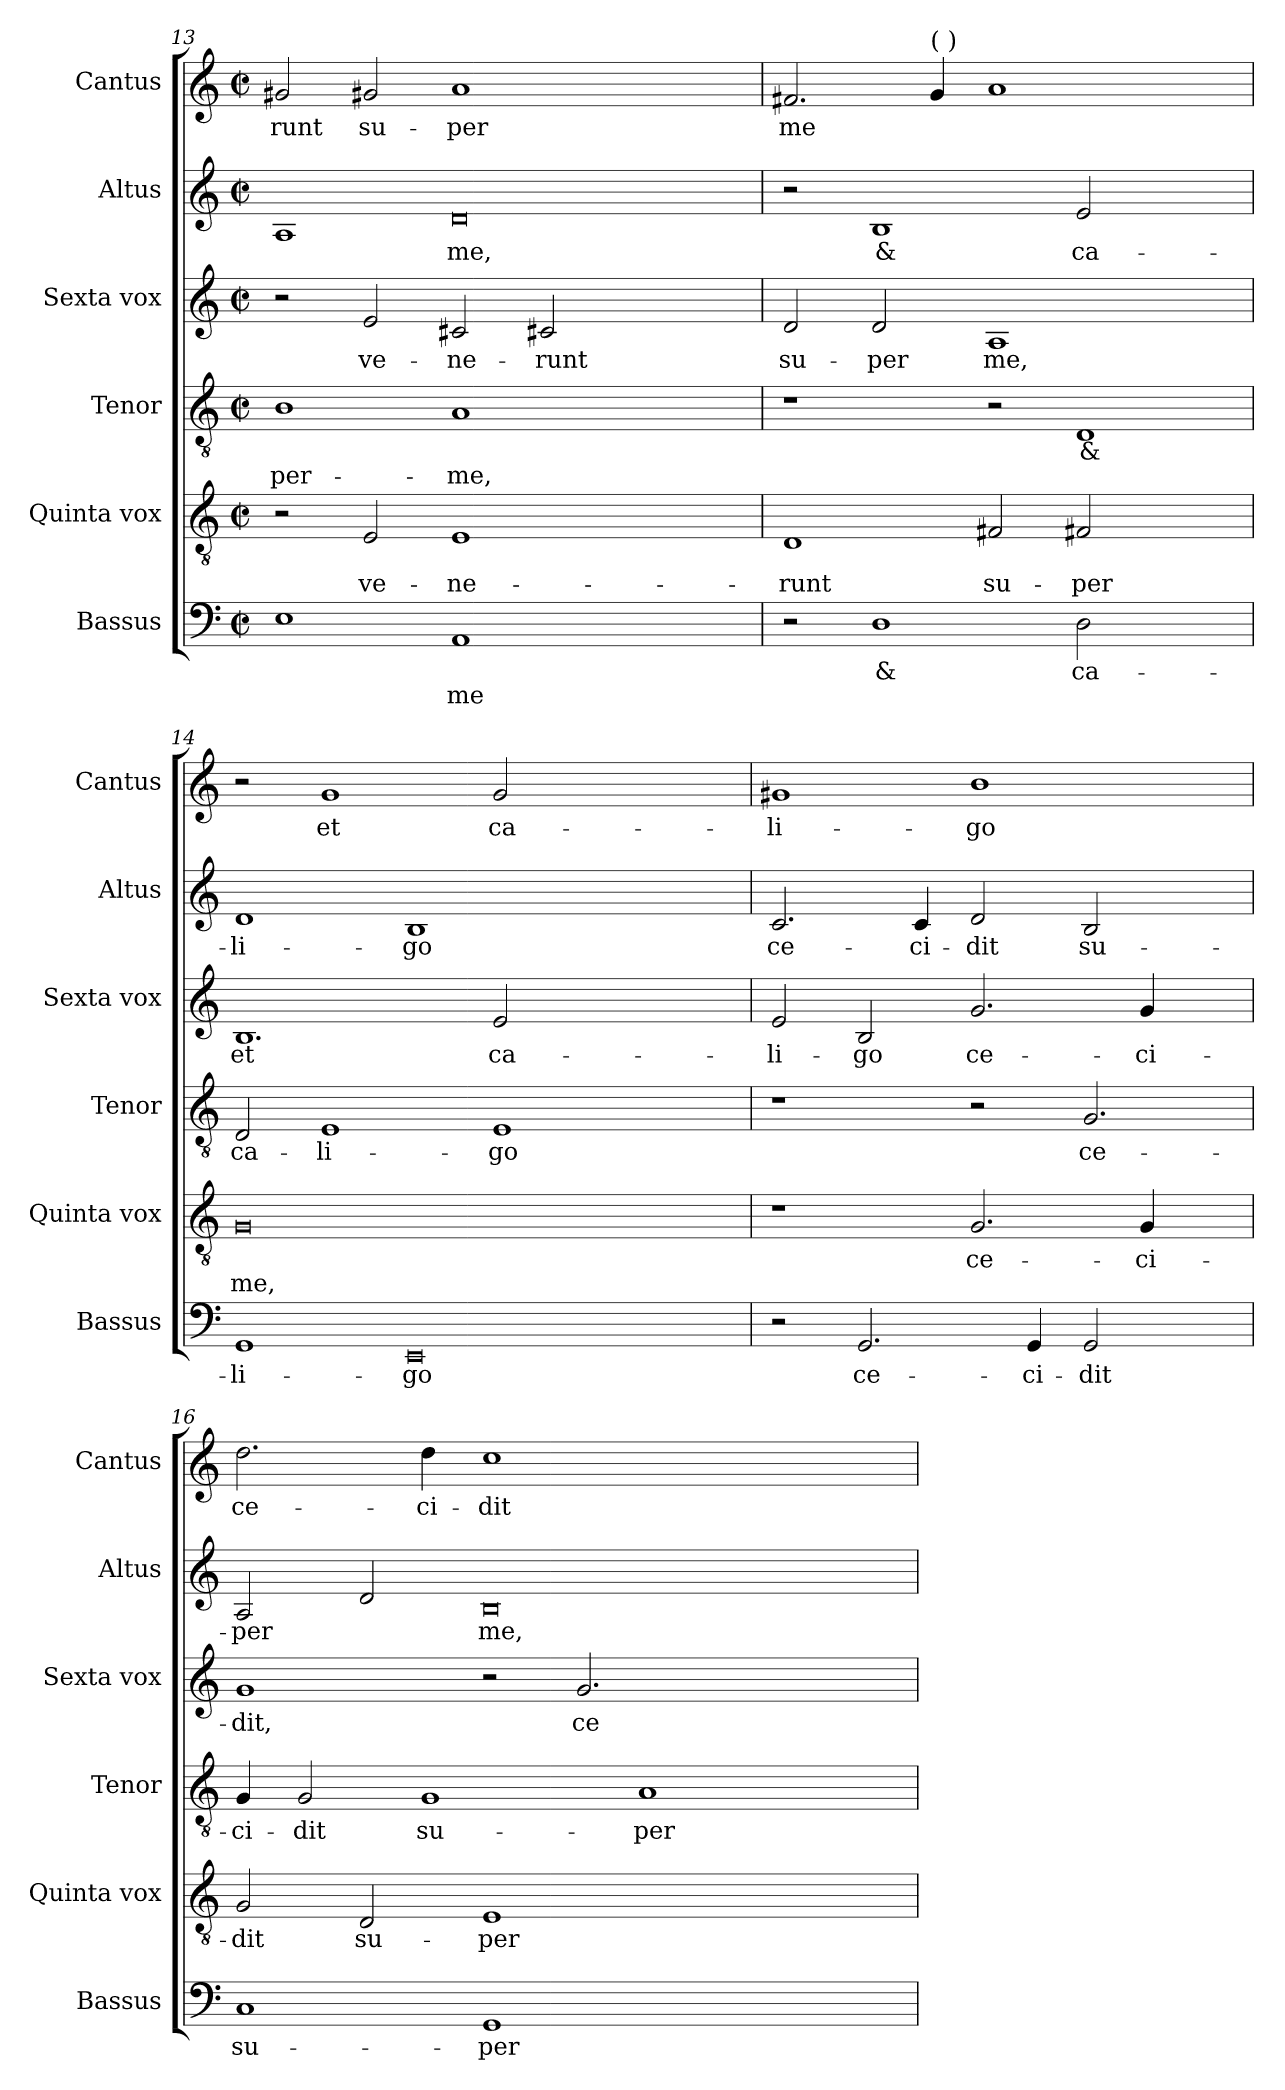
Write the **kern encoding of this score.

**kern	**text	**text	**kern	**text	**text	**kern	**text	**text	**kern	**text	**kern	**text	**kern	**text
*part6	*part6	*part6	*part5	*part5	*part5	*part4	*part4	*part4	*part3	*part3	*part2	*part2	*part1	*part1
*staff6	*staff6	*staff6	*staff5	*staff5	*staff5	*staff4	*staff4	*staff4	*staff3	*staff3	*staff2	*staff2	*staff1	*staff1
*I"Bassus	*	*	*I"Quinta vox	*	*	*I"Tenor	*	*	*I"Sexta vox	*	*I"Altus	*	*I"Cantus	*
*I'Bassus	*	*	*I'Quinta vox	*	*	*I'Tenor	*	*	*I'Sexta vox	*	*I'Altus	*	*I'Cantus	*
*clefF4	*	*	*clefGv2	*	*	*clefGv2	*	*	*clefG2	*	*clefG2	*	*clefG2	*
*k[]	*	*	*k[]	*	*	*k[]	*	*	*k[]	*	*k[]	*	*k[]	*
*C:	*	*	*C:	*	*	*C:	*	*	*C:	*	*C:	*	*C:	*
*M4/2	*	*	*M4/2	*	*	*M4/2	*	*	*M4/2	*	*M4/2	*	*M4/2	*
*met(c|)	*	*	*met(c|)	*	*	*met(c|)	*	*	*met(c|)	*	*met(c|)	*	*met(c|)	*
=13	=13	=13	=13	=13	=13	=13	=13	=13	=13	=13	=13	=13	=13	=13
!	!	!	!	!	!	!	!	!LO:LY:b	!	!	!	!	!	!LO:LY:b
1E	.	.	2r	.	.	1B	.	-per-	2r	.	1A	.	2g#X	-runt
!	!	!	!	!	!LO:LY:b	!	!	!	!	!LO:LY:b	!	!	!	!LO:LY:b
.	.	.	2E	.	ve-	.	.	.	2e	ve-	.	.	2g#X	su-
!	!	!LO:LY:b	!	!	!LO:LY:b	!	!	!LO:LY:b	!	!LO:LY:b	!	!LO:LY:b	!	!LO:LY:b
1AA	.	me	1E	.	-ne-	1A	.	-me,	2c#X	-ne-	0d	me,	1a	-per
!	!	!	!	!	!	!	!	!	!	!LO:LY:b	!	!	!	!
.	.	.	.	.	.	.	.	.	2c#X	-runt	.	.	.	.
1ryy	.	.	1ryy	.	.	1ryy	.	.	1ryy	.	.	.	1ryy	.
=14	=14	=14	=14	=14	=14	=14	=14	=14	=14	=14	=14	=14	=14	=14
!	!	!	!	!	!LO:LY:b	!	!	!	!	!LO:LY:b	!	!	!	!LO:LY:b
2r	.	.	1D	.	-runt	1r	.	.	2d	su-	2r	.	2.f#X	me
!	!LO:LY:b	!	!	!	!	!	!	!	!	!LO:LY:b	!	!LO:LY:b	!	!
1D	&	.	.	.	.	.	.	.	2d	-per	1B	&	.	.
!	!	!	!	!	!	!	!	!	!	!	!	!	!LO:TX:a:t=(  )	!
.	.	.	.	.	.	.	.	.	.	.	.	.	4g	.
!	!	!	!	!	!LO:LY:b	!	!	!	!	!LO:LY:b	!	!	!	!
.	.	.	2F#X	.	su-	2r	.	.	1A	me,	.	.	1a	.
!	!LO:LY:b	!	!	!	!LO:LY:b	!	!LO:LY:b	!	!	!	!	!LO:LY:b	!	!
2D	ca-	.	2F#X	.	-per	1D	&	.	.	.	2e	ca-	.	.
2ryy	.	.	2ryy	.	.	.	.	.	2ryy	.	2ryy	.	2ryy	.
=14A	=14A	=14A	=14A	=14A	=14A	=14A	=14A	=14A	=14A	=14A	=14A	=14A	=14A	=14A
!	!LO:LY:b	!	!	!	!LO:LY:b	!	!LO:LY:b	!	!	!LO:LY:b	!	!LO:LY:b	!	!
1GG	-li-	.	0G	.	me,	2D	ca-	.	1.B	et	1d	-li-	2r	.
!	!	!	!	!	!	!	!LO:LY:b	!	!	!	!	!	!	!LO:LY:b
.	.	.	.	.	.	1E	-li-	.	.	.	.	.	1g	et
!	!LO:LY:b	!	!	!	!	!	!	!	!	!	!	!LO:LY:b	!	!
0EE	-go	.	.	.	.	.	.	.	.	.	1B	-go	.	.
!	!	!	!	!	!	!	!LO:LY:b	!	!	!LO:LY:b	!	!	!	!LO:LY:b
.	.	.	.	.	.	1E	-go	.	2e	ca-	.	.	2g	ca-
.	.	.	1ryy	.	.	.	.	.	1ryy	.	1ryy	.	1ryy	.
.	.	.	.	.	.	2ryy	.	.	.	.	.	.	.	.
=15A	=15A	=15A	=15A	=15A	=15A	=15A	=15A	=15A	=15A	=15A	=15A	=15A	=15A	=15A
!	!	!	!	!	!	!	!	!	!	!LO:LY:b	!	!LO:LY:b	!	!LO:LY:b
2r	.	.	1r	.	.	1r	.	.	2e	-li-	2.c	ce-	1g#X	-li-
!	!LO:LY:b	!	!	!	!	!	!	!	!	!LO:LY:b	!	!	!	!
2.GG	ce-	.	.	.	.	.	.	.	2B	-go	.	.	.	.
!	!	!	!	!	!	!	!	!	!	!	!	!LO:LY:b	!	!
.	.	.	.	.	.	.	.	.	.	.	4c	-ci-	.	.
!	!	!	!	!LO:LY:b	!	!	!	!	!	!LO:LY:b	!	!LO:LY:b	!	!LO:LY:b
.	.	.	2.G	ce-	.	2r	.	.	2.g	ce-	2d	-dit	1b	-go
!	!LO:LY:b	!	!	!	!	!	!	!	!	!	!	!	!	!
4GG	-ci-	.	.	.	.	.	.	.	.	.	.	.	.	.
!	!LO:LY:b	!	!	!	!	!	!LO:LY:b	!	!	!	!	!LO:LY:b	!	!
2GG	-dit	.	.	.	.	2.G	ce-	.	.	.	2B	su-	.	.
!	!	!	!	!LO:LY:b	!	!	!	!	!	!LO:LY:b	!	!	!	!
.	.	.	4G	-ci-	.	.	.	.	4g	-ci-	.	.	.	.
4ryy	.	.	4ryy	.	.	.	.	.	4ryy	.	4ryy	.	4ryy	.
=16A	=16A	=16A	=16A	=16A	=16A	=16A	=16A	=16A	=16A	=16A	=16A	=16A	=16A	=16A
!	!LO:LY:b	!	!	!LO:LY:b	!	!	!LO:LY:b	!	!	!LO:LY:b	!	!LO:LY:b	!	!LO:LY:b
1C	su-	.	2G	-dit	.	4G	-ci-	.	1g	-dit,	2A	-per	2.dd	ce-
!	!	!	!	!	!	!	!LO:LY:b	!	!	!	!	!	!	!
.	.	.	.	.	.	2G	-dit	.	.	.	.	.	.	.
!	!	!	!	!LO:LY:b	!	!	!	!	!	!	!	!	!	!
.	.	.	2D	su-	.	.	.	.	.	.	2d	.	.	.
!	!	!	!	!	!	!	!LO:LY:b	!	!	!	!	!	!	!LO:LY:b
.	.	.	.	.	.	1G	su-	.	.	.	.	.	4dd	-ci-
!	!LO:LY:b	!	!	!LO:LY:b	!	!	!	!	!	!	!	!LO:LY:b	!	!LO:LY:b
1GG	-per	.	1E	-per	.	.	.	.	2r	.	0B	me,	1cc	-dit
!	!	!	!	!	!	!	!	!	!	!LO:LY:b	!	!	!	!
.	.	.	.	.	.	.	.	.	2.g	ce-	.	.	.	.
!	!	!	!	!	!	!	!LO:LY:b	!	!	!	!	!	!	!
.	.	.	.	.	.	1A	-per	.	.	.	.	.	.	.
1ryy	.	.	1ryy	.	.	.	.	.	.	.	.	.	1ryy	.
.	.	.	.	.	.	.	.	.	2.ryy	.	.	.	.	.
.	.	.	.	.	.	4ryy	.	.	.	.	.	.	.	.
=	=	=	=	=	=	=	=	=	=	=	=	=	=	=
*-	*-	*-	*-	*-	*-	*-	*-	*-	*-	*-	*-	*-	*-	*-
